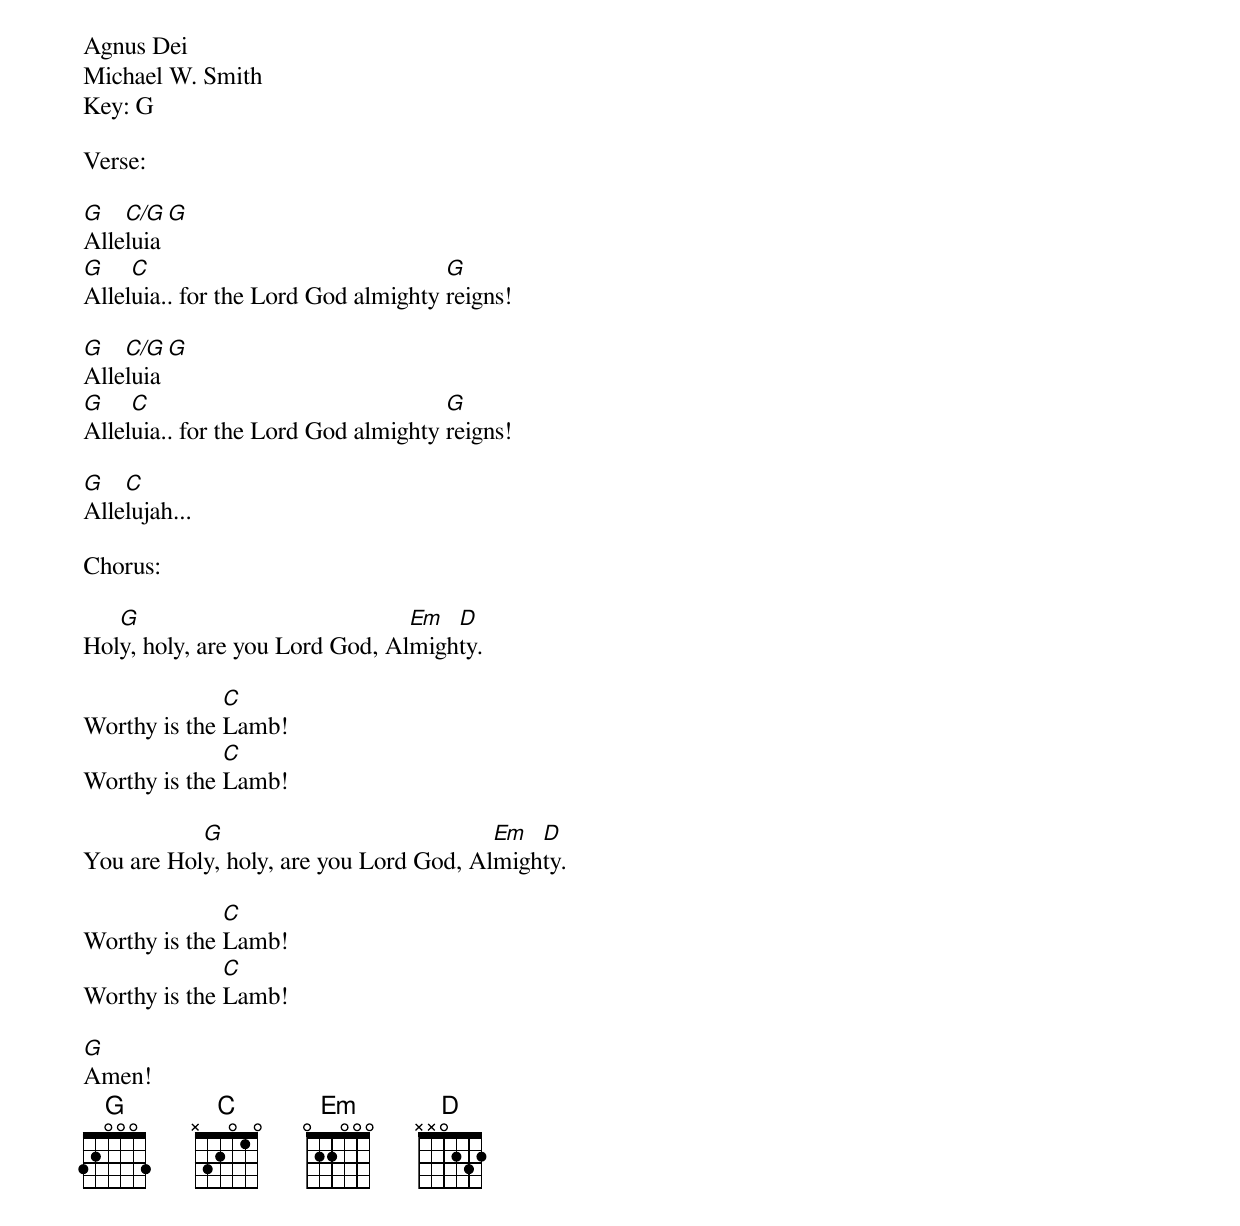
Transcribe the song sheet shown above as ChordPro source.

Agnus Dei
Michael W. Smith
Key: G

Verse:

[G]Alle[C/G]luia[G]
[G]Allel[C]uia.. for the Lord God almighty [G]reigns!

[G]Alle[C/G]luia[G]
[G]Allel[C]uia.. for the Lord God almighty [G]reigns!

[G]Alle[C]lujah...

Chorus:

Hol[G]y, holy, are you Lord God, Al[Em]migh[D]ty.

Worthy is the [C]Lamb!
Worthy is the [C]Lamb!

You are Hol[G]y, holy, are you Lord God, Al[Em]migh[D]ty.

Worthy is the [C]Lamb!
Worthy is the [C]Lamb!

[G]Amen!
